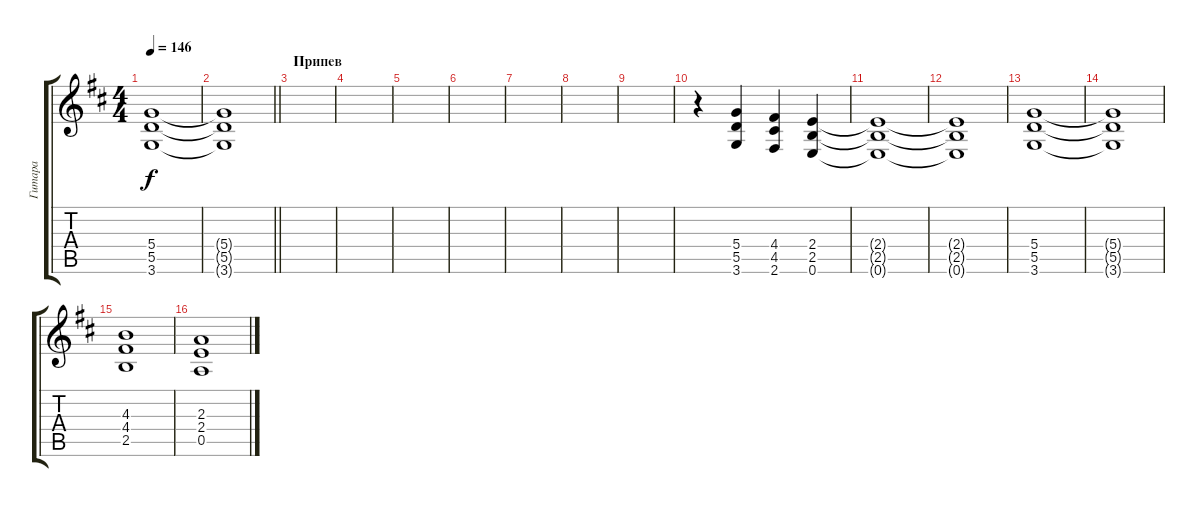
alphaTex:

\track ("Гитара" "Гитара") {instrument distortionguitar}
\staff {score tabs}
\tuning (E4 B3 G3 D3 A2 E2) {hide}
\ts (4 4)
\tempo 146
\clef g2
\ks bminor
(5.4{t} 5.5{t} 3.6{t}).1{dy f} |
\barLineRight lightlight
(5.4{t} 5.5{t} 3.6{t}).1 |
\section ("" "Припев")
|
|
|
|
|
|
|
r.4 (5.4 5.5 3.6).4 (4.4 4.5 2.6).4 (2.4 2.5 0.6).4 |
(2.4{t} 2.5{t} 0.6{t}).1 |
(2.4{t} 2.5{t} 0.6{t}).1 |
(5.4 5.5 3.6).1 |
(5.4{t} 5.5{t} 3.6{t}).1 |
(4.3 4.4 2.5).1 |
(2.3 2.4 0.5).1
